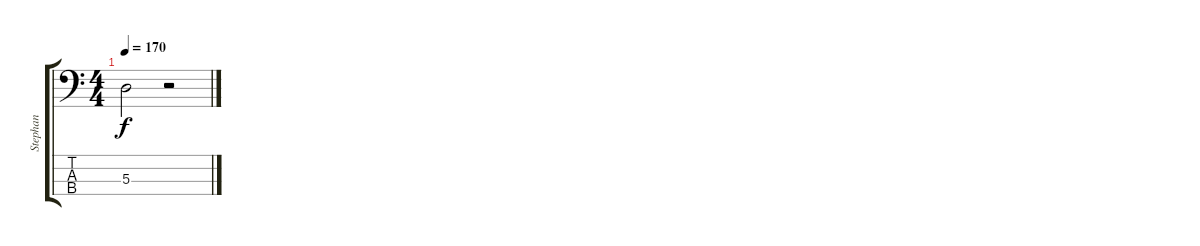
\track ("Stephan" "Stephan") {instrument electricbassfinger}
\staff {score tabs}
\tuning (G2 D2 A1 E1) {hide}
\ts (4 4)
\tempo 170
\clef f4
\ks c
5.3{t}.2{dy f} r.2
